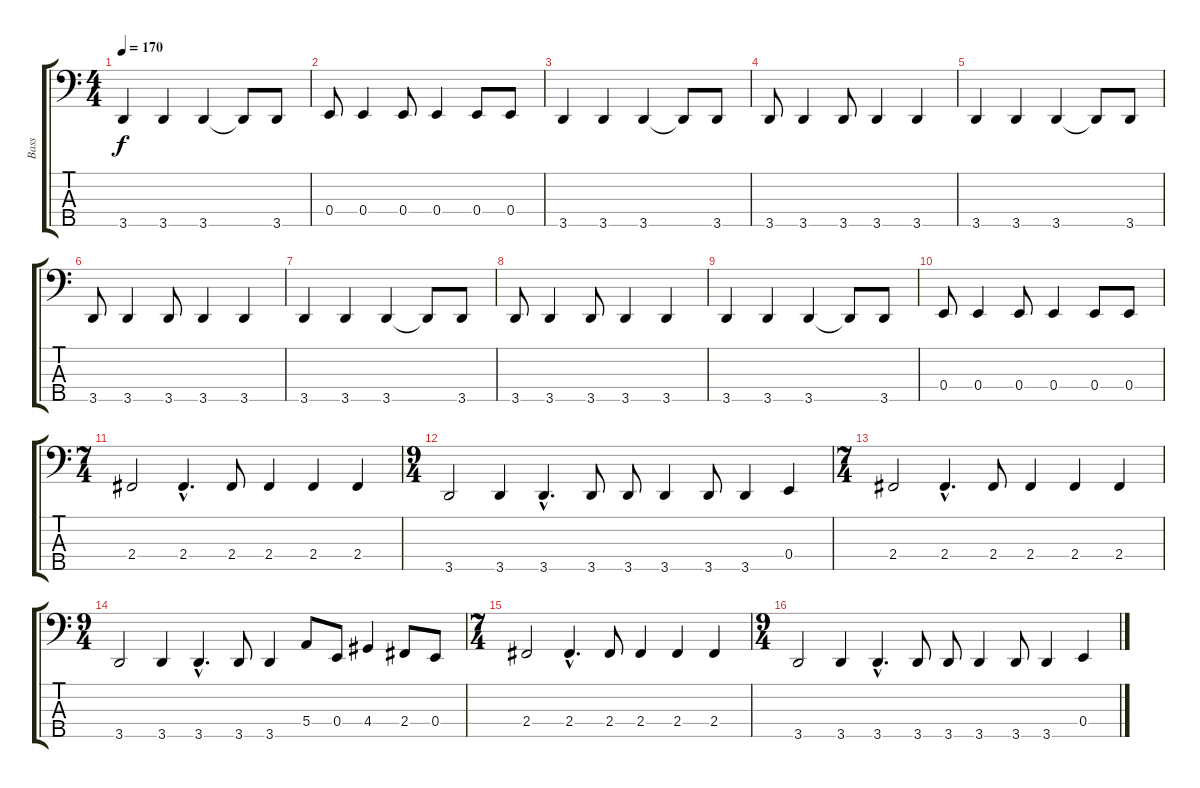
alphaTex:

\track ("Bass" "Bass") {instrument electricbasspick}
\staff {score tabs}
\tuning (G2 D2 A1 E1 B0) {hide}
\ts (4 4)
\tempo 170
\clef f4
\ks c
3.5.4{dy f} 3.5.4 3.5.4 3.5{t}.8 3.5.8 |
0.4.8 0.4.4 0.4.8 0.4.4 0.4.8 0.4.8 |
3.5.4 3.5.4 3.5.4 3.5{t}.8 3.5.8 |
3.5.8 3.5.4 3.5.8 3.5.4 3.5.4 |
3.5.4 3.5.4 3.5.4 3.5{t}.8 3.5.8 |
3.5.8 3.5.4 3.5.8 3.5.4 3.5.4 |
3.5.4 3.5.4 3.5.4 3.5{t}.8 3.5.8 |
3.5.8 3.5.4 3.5.8 3.5.4 3.5.4 |
3.5.4 3.5.4 3.5.4 3.5{t}.8 3.5.8 |
0.4.8 0.4.4 0.4.8 0.4.4 0.4.8 0.4.8 |
\ts (7 4)
\section ("" "")
2.4.2 2.4{hac}.4{d} 2.4.8 2.4.4 2.4.4 2.4.4 |
\ts (9 4)
3.5.2 3.5.4 3.5{hac}.4{d} 3.5.8 3.5.8 3.5.4 3.5.8 3.5.4 0.4.4 |
\ts (7 4)
2.4.2 2.4{hac}.4{d} 2.4.8 2.4.4 2.4.4 2.4.4 |
\ts (9 4)
3.5.2 3.5.4 3.5{hac}.4{d} 3.5.8 3.5.4 5.4.8 0.4.8 4.4.4 2.4.8 0.4.8 |
\ts (7 4)
2.4.2 2.4{hac}.4{d} 2.4.8 2.4.4 2.4.4 2.4.4 |
\ts (9 4)
3.5.2 3.5.4 3.5{hac}.4{d} 3.5.8 3.5.8 3.5.4 3.5.8 3.5.4 0.4.4
